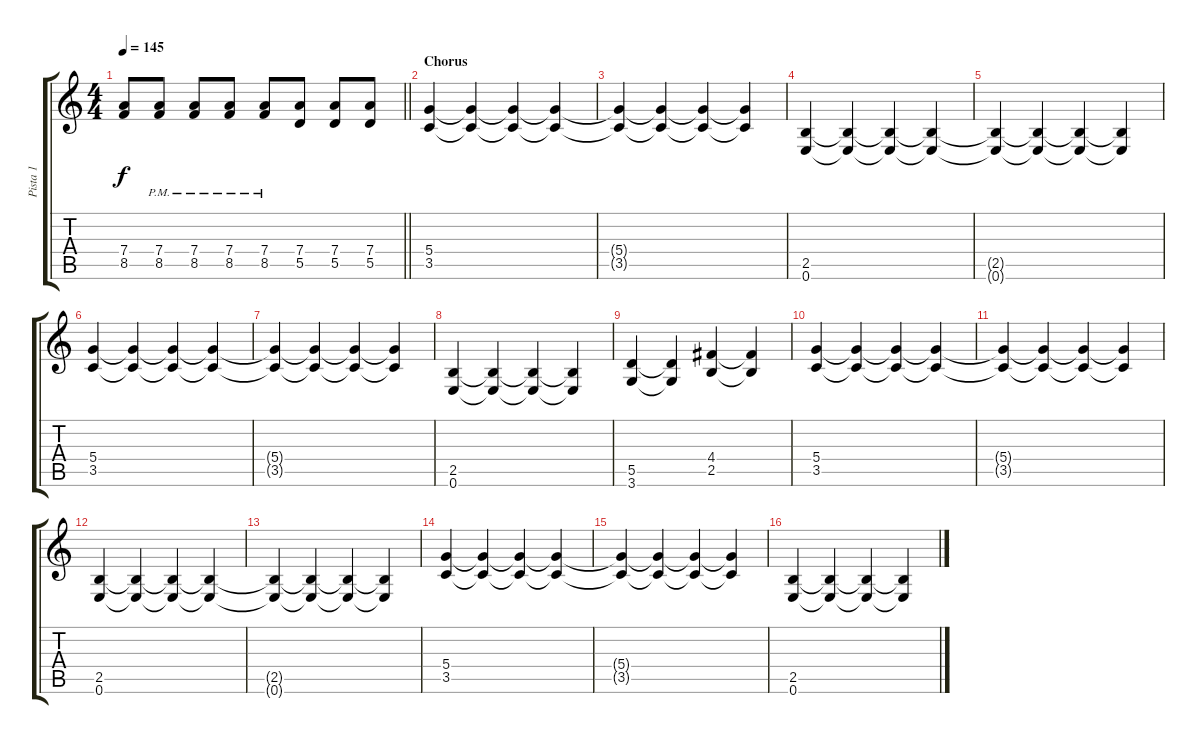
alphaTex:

\track ("Pista 1" "Pista 1") {instrument overdrivenguitar}
\staff {score tabs}
\tuning (E4 B3 G3 D3 A2 E2) {hide}
\ts (4 4)
\tempo 145
\clef g2
\barLineRight lightlight
\ks c
(7.4 8.5).8{dy f} (7.4{pm} 8.5{pm}).8 (7.4{pm} 8.5{pm}).8 (7.4{pm} 8.5{pm}).8 (7.4{pm} 8.5{pm}).8 (7.4 5.5).8 (7.4 5.5).8 (7.4 5.5).8 |
\section ("" "Chorus")
(5.4 3.5).4 (5.4{t} 3.5{t}).4 (5.4{t} 3.5{t}).4 (5.4{t} 3.5{t}).4 |
(5.4{t} 3.5{t}).4 (5.4{t} 3.5{t}).4 (5.4{t} 3.5{t}).4 (5.4{t} 3.5{t}).4 |
(2.5 0.6).4 (2.5{t} 0.6{t}).4 (2.5{t} 0.6{t}).4 (2.5{t} 0.6{t}).4 |
(2.5{t} 0.6{t}).4 (2.5{t} 0.6{t}).4 (2.5{t} 0.6{t}).4 (2.5{t} 0.6{t}).4 |
(5.4 3.5).4 (5.4{t} 3.5{t}).4 (5.4{t} 3.5{t}).4 (5.4{t} 3.5{t}).4 |
(5.4{t} 3.5{t}).4 (5.4{t} 3.5{t}).4 (5.4{t} 3.5{t}).4 (5.4{t} 3.5{t}).4 |
(2.5 0.6).4 (2.5{t} 0.6{t}).4 (2.5{t} 0.6{t}).4 (2.5{t} 0.6{t}).4 |
(5.5 3.6).4 (5.5{t} 3.6{t}).4 (4.4 2.5).4 (4.4{t} 2.5{t}).4 |
(5.4 3.5).4 (5.4{t} 3.5{t}).4 (5.4{t} 3.5{t}).4 (5.4{t} 3.5{t}).4 |
(5.4{t} 3.5{t}).4 (5.4{t} 3.5{t}).4 (5.4{t} 3.5{t}).4 (5.4{t} 3.5{t}).4 |
(2.5 0.6).4 (2.5{t} 0.6{t}).4 (2.5{t} 0.6{t}).4 (2.5{t} 0.6{t}).4 |
(2.5{t} 0.6{t}).4 (2.5{t} 0.6{t}).4 (2.5{t} 0.6{t}).4 (2.5{t} 0.6{t}).4 |
(5.4 3.5).4 (5.4{t} 3.5{t}).4 (5.4{t} 3.5{t}).4 (5.4{t} 3.5{t}).4 |
(5.4{t} 3.5{t}).4 (5.4{t} 3.5{t}).4 (5.4{t} 3.5{t}).4 (5.4{t} 3.5{t}).4 |
(2.5 0.6).4 (2.5{t} 0.6{t}).4 (2.5{t} 0.6{t}).4 (2.5{t} 0.6{t}).4
